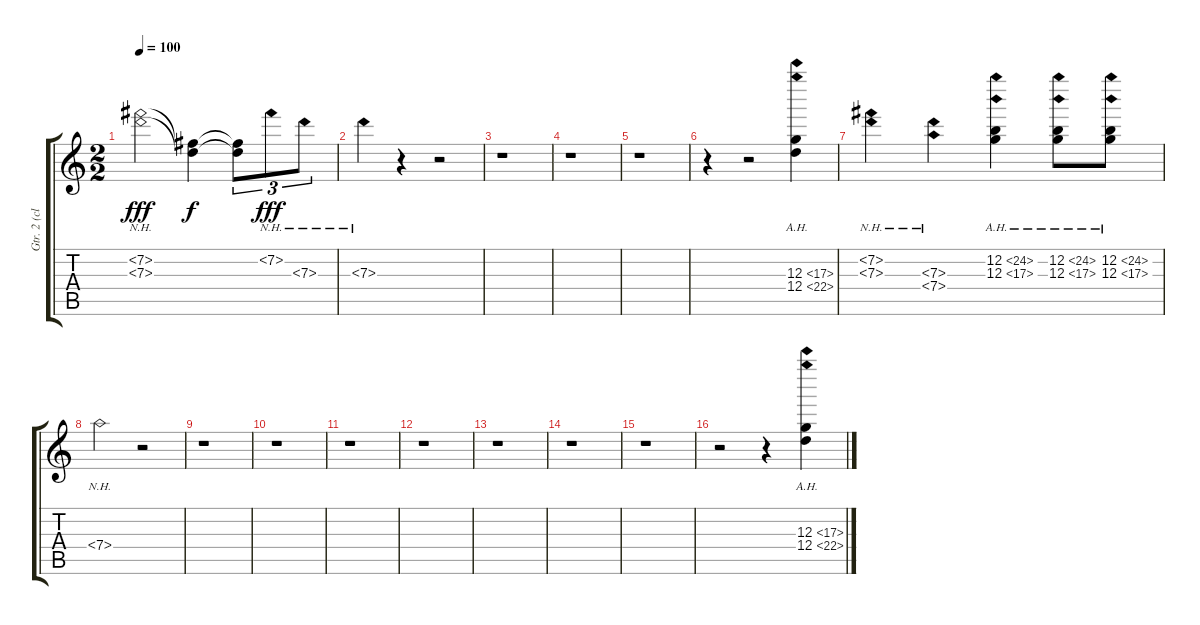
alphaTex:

\track ("Gtr. 2 (clean)" "Gtr. 2 (cl") {instrument electricguitarclean}
\staff {score tabs}
\tuning (E4 B3 G3 D3 A2 E2) {hide}
\ts (2 2)
\tempo 100
\clef g2
\ks c
(7.2{nh} 7.3{nh}).2{dy fff} (7.2{t} 7.3{t}).4{dy f} (7.2{t} 7.3{t}).8{tu (3 2)} 7.2{nh}.8{tu (3 2) dy fff} 7.3{nh}.8{tu (3 2)} |
7.3{nh}.4 r.4 r.2 |
r.1 |
r.1 |
r.1 |
r.4 r.2 (12.3{ah 5} 12.4{ah 10}).4 |
(7.2{nh} 7.3{nh}).4 (7.3{nh} 7.4{nh}).4 (12.2{ah 12} 12.3{ah 5}).4 (12.2{ah 12} 12.3{ah 5}).8 (12.2{ah 12} 12.3{ah 5}).8 |
7.4{nh}.2 r.2 |
r.1 |
r.1 |
r.1 |
r.1 |
r.1 |
r.1 |
r.1 |
r.2 r.4 (12.3{ah 5} 12.4{ah 10}).4
